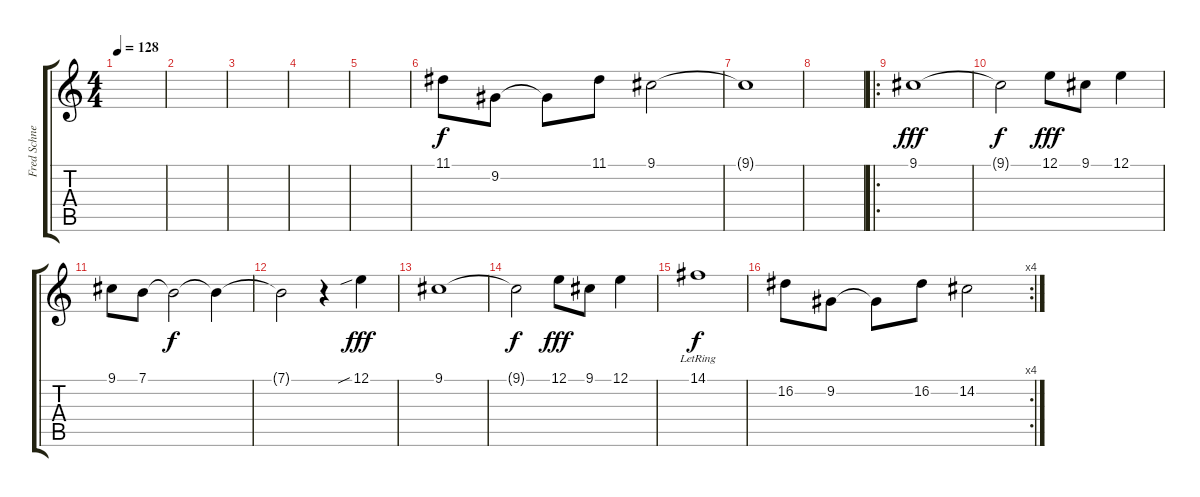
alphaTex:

\track ("Fred Schneider (keys)" "Fred Schne") {instrument ocarina}
\staff {score tabs}
\tuning (E4 B3 G3 D3 A2 E2) {hide}
\ts (4 4)
\tempo 128
\clef g2
\ks c
|
|
|
|
|
11.1.8{dy f} 9.2.8 9.2{t}.8 11.1.8 9.1.2 |
9.1{t}.1 |
|
\ro
9.1.1{dy fff} |
9.1{t}.2{dy f} 12.1.8{dy fff} 9.1.8 12.1.4 |
9.1.8 7.1.8 7.1{t}.2{dy f} 7.1{t}.4 |
7.1{t}.2 r.4 12.1{sib}.4{dy fff} |
9.1.1 |
9.1{t}.2{dy f} 12.1.8{dy fff} 9.1.8 12.1.4 |
14.1{lr}.1{dy f} |
\rc 4
16.2.8{instrument ocarina} 9.2.8 9.2{t}.8 16.2.8 14.2.2
